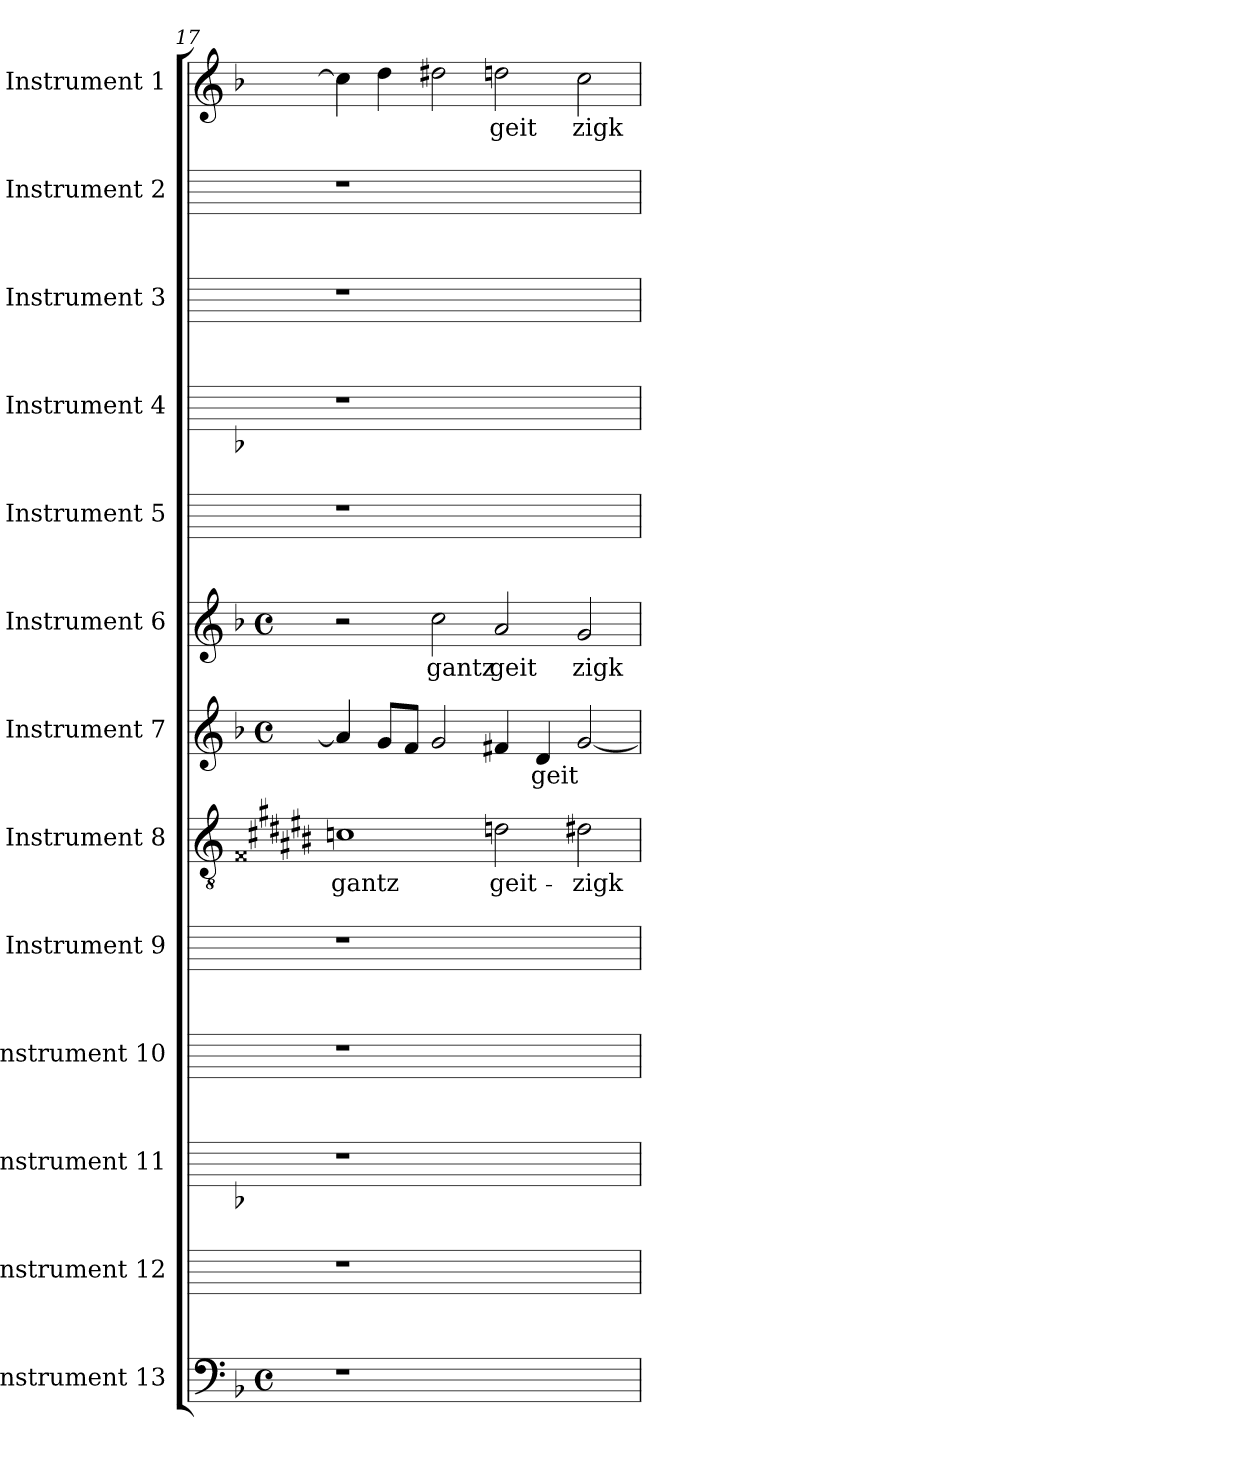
**kern	**kern	**kern	**kern	**kern	**kern	**text	**kern	**text	**kern	**text	**kern	**kern	**kern	**kern	**kern	**text
*part13	*part12	*part11	*part10	*part9	*part8	*part8	*part7	*part7	*part6	*part6	*part5	*part4	*part3	*part2	*part1	*part1
*staff13	*staff12	*staff11	*staff10	*staff9	*staff8	*staff8	*staff7	*staff7	*staff6	*staff6	*staff5	*staff4	*staff3	*staff2	*staff1	*staff1
*I"Instrument 13	*I"Instrument 12	*I"Instrument 11	*I"Instrument 10	*I"Instrument 9	*I"Instrument 8	*	*I"Instrument 7	*	*I"Instrument 6	*	*I"Instrument 5	*I"Instrument 4	*I"Instrument 3	*I"Instrument 2	*I"Instrument 1	*
!!LO:LB:g=z
*clefF4	*	*	*	*	*clefGv2	*	*clefG2	*	*clefG2	*	*	*	*	*	*clefG2	*
*ITrd-3c-5	*ITrd-2c-3	*ITrd1c2	*ITrd-2c-3	*ITrd-2c-3	*ITrd-2c-3	*	*ITrd-3c-5	*	*	*	*ITrd-2c-3	*ITrd1c2	*ITrd-2c-3	*ITrd-2c-3	*ITrd1c2	*
*k[b-e-]	*	*k[b-e-a-]	*	*	*k[f##c#g#d#a#e#b#]	*	*k[b-e-]	*	*k[b-]	*	*	*k[b-e-a-]	*	*	*k[b-e-a-]	*
*B-:	*	*E-:	*	*	*G#:	*	*B-:	*	*F:	*	*	*E-:	*	*	*E-:	*
*M4/4	*	*	*	*	*	*	*M4/4	*	*M4/4	*	*	*	*	*	*	*
*met(c)	*	*	*	*	*	*	*met(c)	*	*met(c)	*	*	*	*	*	*	*
=17	=17	=17	=17	=17	=17	=17	=17	=17	=17	=17	=17	=17	=17	=17	=17	=17
!	!	!	!	!	!	!LO:LY:b:cj	!	!	!	!	!	!	!	!	!	!
1r	1r	1r	1r	1r	1e-	gantz	4dd/]	.	2r	.	1r	1r	1r	1r	4b-\]	.
.	.	.	.	.	.	.	8cc/L	.	.	.	.	.	.	.	4cc\	.
.	.	.	.	.	.	.	8b-/J	.	.	.	.	.	.	.	.	.
!	!	!	!	!	!	!	!	!	!	!LO:LY:b:cj	!	!	!	!	!	!
.	.	.	.	.	.	.	2cc/	.	2cc\	gantz	.	.	.	.	2cc#X\	.
!	!	!	!	!	!	!LO:LY:b:cj	!	!	!	!LO:LY:b:cj	!	!	!	!	!	!LO:LY:b:cj
1ryy	1ryy	1ryy	1ryy	1ryy	2f\	geit-	4bn/	.	2a/	geit	1ryy	1ryy	1ryy	1ryy	2cc\	geit
!	!	!	!	!	!	!	!	!LO:LY:b	!	!	!	!	!	!	!	!
.	.	.	.	.	.	.	4g/	geit	.	.	.	.	.	.	.	.
!	!	!	!	!	!	!LO:LY:b:cj	!	!	!	!LO:LY:b:cj	!	!	!	!	!	!LO:LY:b:cj
.	.	.	.	.	2f#X\	-zigk-	[<2cc/	.	2g/	zigk	.	.	.	.	2b-\	zigk
=	=	=	=	=	=	=	=	=	=	=	=	=	=	=	=	=
*-	*-	*-	*-	*-	*-	*-	*-	*-	*-	*-	*-	*-	*-	*-	*-	*-
